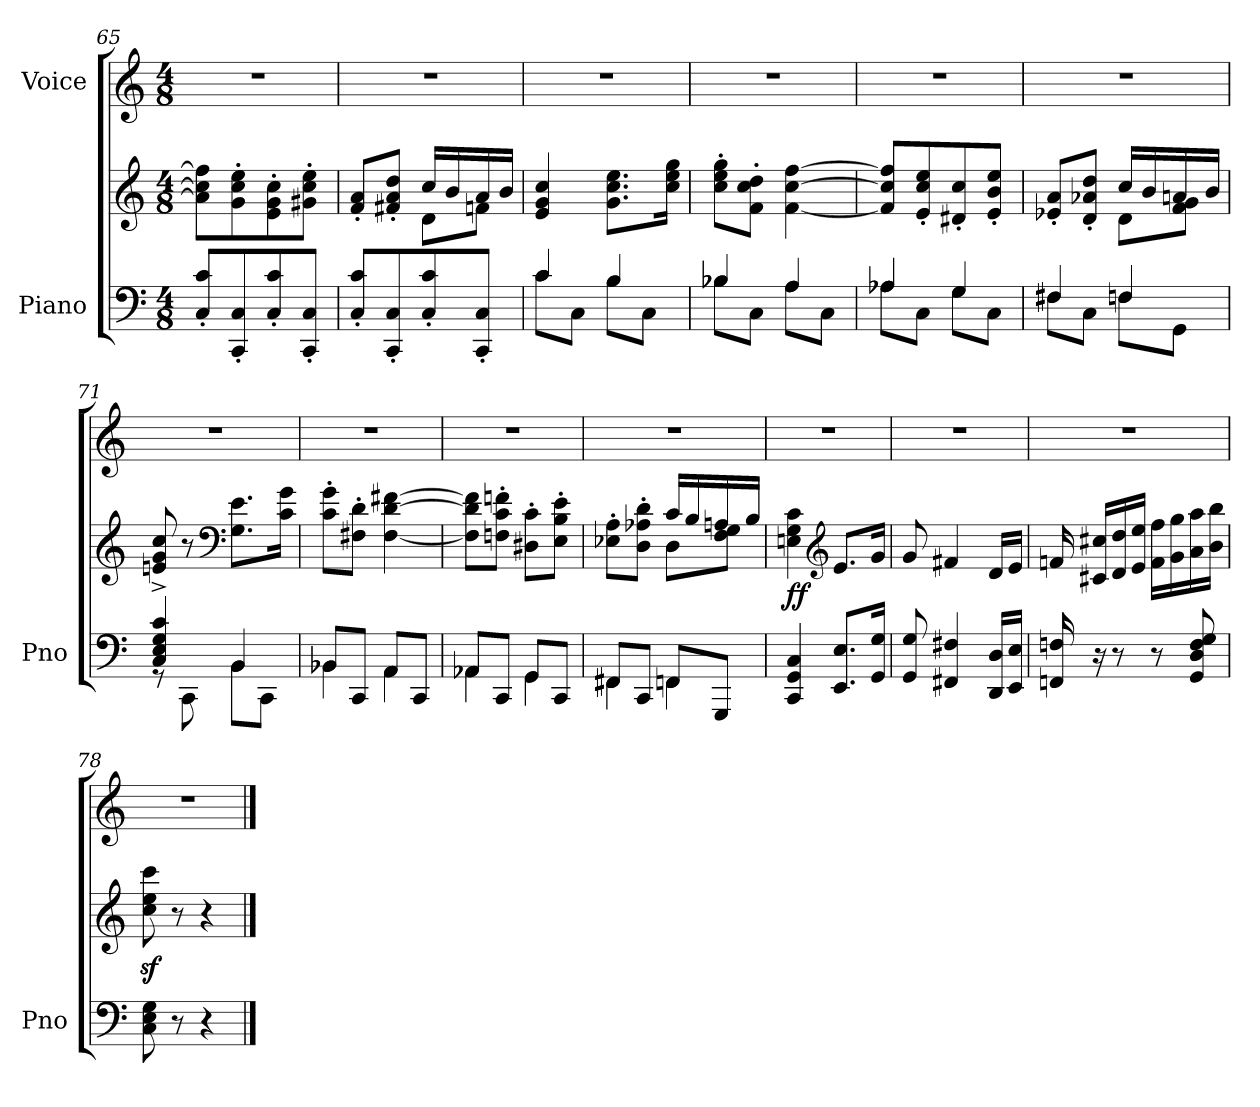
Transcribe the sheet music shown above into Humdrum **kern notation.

**kern	**kern	**dynam	**kern
*part2	*part2	*part2	*part1
*staff3	*staff2	*staff2/3	*staff1
*I"Piano	*	*	*I"Voice
*I'Pno	*	*	*
!!LO:LB:g=z
*clefF4	*clefG2	*	*clefG2
*k[]	*k[]	*	*k[]
*M4/8	*M4/8	*	*M4/8
=65	=65	=65	=65
8C/' 8c/'L	8a\] 8cc\] 8ff\]L	.	2r
8CC/' 8C/'	8g\' 8cc\' 8ee\'	.	.
8C/' 8c/'	8e\' 8g\' 8cc\'	.	.
8CC/' 8C/'J	8g#X\' 8cc\' 8ee\'J	.	.
=66	=66	=66	=66
*	*^	*	*
8C/' 8c/'L	8f/' 8a/'L	4ryy	.	2r
8CC/' 8C/'	8f#X/' 8a/' 8dd/'J	.	.	.
8C/' 8c/'	16cc/LL	8d\L	.	.
.	16b/	.	.	.
8CC/' 8C/'J	16a/	8fn\J	.	.
.	16b/JJ	.	.	.
*	*v	*v	*	*
=67	=67	=67	=67
*^	*	*	*
4c/	8c\L	4e/ 4g/ 4cc/	.	2r
.	8C\J	.	.	.
4B/	8B\L	8.g\ 8.cc\ 8.ee\L	.	.
.	8C\J	.	.	.
.	.	16cc\ 16ee\ 16gg\Jk	.	.
=68	=68	=68	=68	=68
4B-X/	8B-\L	8cc\' 8ee\' 8gg\'L	.	2r
.	8C\J	8f\' 8cc\' 8dd\'J	.	.
4A/	8A\L	[4f\ [4cc\ [4ff\	.	.
.	8C\J	.	.	.
=69	=69	=69	=69	=69
4A-X/	8A-\L	8f/] 8cc/] 8ff/]L	.	2r
.	8C\J	8e/' 8cc/' 8ee/'	.	.
4G/	8G\L	8d#X/' 8cc/'	.	.
.	8C\J	8e/' 8b/' 8ee/'J	.	.
=70	=70	=70	=70	=70
*	*	*^	*	*
4F#X/	8F#\L	8e-X/' 8a/'L	4ryy	.	2r
.	8C\J	8d/' 8a-X/' 8dd/'J	.	.	.
4Fn/	8F\L	16cc/LL	8d\L	.	.
.	.	16b/	.	.	.
.	8GG\J	16an/	8f\ 8g\J	.	.
.	.	16b/JJ	.	.	.
*	*	*v	*v	*	*
=71	=71	=71	=71	=71
4C/^ 4E/^ 4G/^ 4c/^	8rGG	8en/ 8g/ 8cc/	.	2r
.	8CC\	8r	.	.
*	*	*clefF4	*	*
!	!	!	!LO:DY:b	!
4BB/	8BB\L	8.G\ 8.e\L	other-dynamics	.
.	8CC\J	.	.	.
.	.	16c\ 16g\Jk	.	.
!!LO:LB:g=z
=72	=72	=72	=72	=72
8BB-X/L	4BB-\	8c\' 8g\'L	.	2r
8CC/J	.	8F#X\' 8d\'J	.	.
8AA/L	4AA\	[4F#\ [4d\ [4f#X\	.	.
8CC/J	.	.	.	.
=73	=73	=73	=73	=73
8AA-X/L	4AA-\	8F#\] 8d\] 8f#\]L	.	2r
8CC/J	.	8Fn\' 8c\' 8fn\'J	.	.
8GG/L	4GG\	8D#X\' 8c\'L	.	.
8CC/J	.	8E\' 8B\' 8e\'J	.	.
=74	=74	=74	=74	=74
*	*	*^	*	*
8FF#X/L	4FF#\	4rAyy	8E-X\' 8A\'L	.	2r
8CC/J	.	.	8D\' 8A-X\' 8d\'J	.	.
8FFn/L	4FF\	16c/LL	8D\L	.	.
.	.	16B/	.	.	.
8GGG/J	.	16An/	8F\ 8G\J	.	.
.	.	16B/JJ	.	.	.
*v	*v	*	*	*	*
*	*v	*v	*	*
=75	=75	=75	=75
!	!	!LO:DY:b	!
4CC/ 4GG/ 4C/	4En\ 4G\ 4c\	ff	2r
*	*clefG2	*	*
8.EE/ 8.E/L	8.e/L	.	.
16GG/ 16G/Jk	16g/Jk	.	.
=76	=76	=76	=76
8GG/ 8G/	8g/	.	2r
4FF#X/ 4F#X/	4f#X/	.	.
16DD/ 16D/LL	16d/LL	.	.
16EE/ 16E/JJ	16e/JJ	.	.
=77	=77	=77	=77
16FFn/ 16Fn/	16fn/	.	2r
16r	16c#X/ 16cc#X/LL	.	.
8r	16d/ 16dd/	.	.
.	16e/ 16ee/JJ	.	.
8r	16f\ 16ff\LL	.	.
.	16g\ 16gg\	.	.
8GG/ 8D/ 8F/ 8G/	16a\ 16aa\	.	.
.	16b\ 16bb\JJ	.	.
=78	=78	=78	=78
8C\ 8E\ 8G\	8cc\z< 8ee\z< 8ccc\z<	.	2r
8r	8r	.	.
4r	4r	.	.
==	==	==	==
*-	*-	*-	*-
